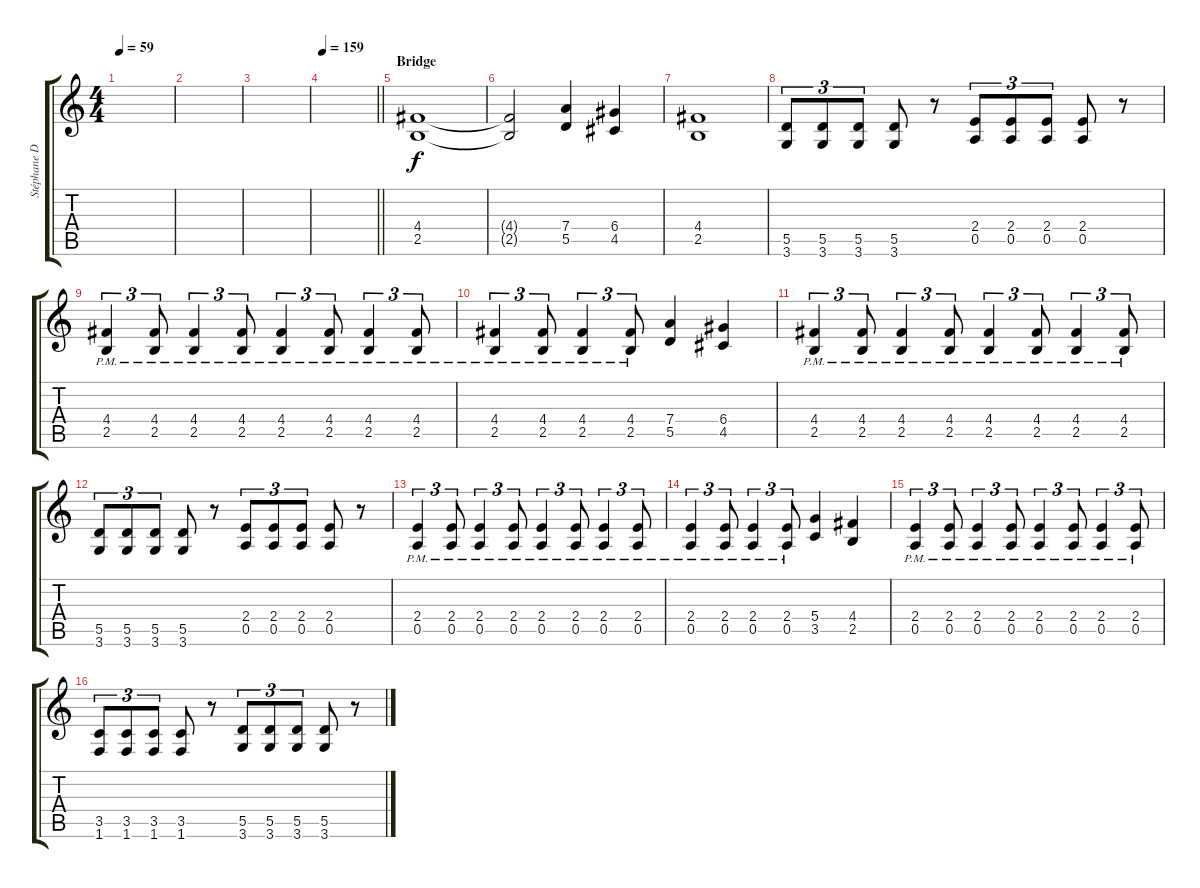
\track ("Stéphane Dumont" "Stéphane D") {instrument overdrivenguitar}
\staff {score tabs}
\tuning (E4 B3 G3 D3 A2 E2) {hide}
\ts (4 4)
\tempo 59
\clef g2
\ks c
|
|
|
\tempo 159
\barLineRight lightlight
|
\section ("" "Bridge")
(4.4 2.5).1 |
(4.4{t} 2.5{t}).2 (7.4 5.5).4 (6.4 4.5).4 |
(4.4 2.5).1 |
(5.5 3.6).8{tu (3 2)} (5.5 3.6).8{tu (3 2)} (5.5 3.6).8{tu (3 2)} (5.5 3.6).8 r.8 (2.4 0.5).8{tu (3 2)} (2.4 0.5).8{tu (3 2)} (2.4 0.5).8{tu (3 2)} (2.4 0.5).8 r.8 |
(4.4 2.5{pm}).4{tu (3 2)} (4.4 2.5{pm}).8{tu (3 2)} (4.4 2.5{pm}).4{tu (3 2)} (4.4 2.5{pm}).8{tu (3 2)} (4.4 2.5{pm}).4{tu (3 2)} (4.4 2.5{pm}).8{tu (3 2)} (4.4 2.5{pm}).4{tu (3 2)} (4.4 2.5{pm}).8{tu (3 2)} |
(4.4 2.5{pm}).4{tu (3 2)} (4.4 2.5{pm}).8{tu (3 2)} (4.4 2.5{pm}).4{tu (3 2)} (4.4 2.5{pm}).8{tu (3 2)} (7.4 5.5).4 (6.4 4.5).4 |
(4.4 2.5{pm}).4{tu (3 2)} (4.4 2.5{pm}).8{tu (3 2)} (4.4 2.5{pm}).4{tu (3 2)} (4.4 2.5{pm}).8{tu (3 2)} (4.4 2.5{pm}).4{tu (3 2)} (4.4 2.5{pm}).8{tu (3 2)} (4.4 2.5{pm}).4{tu (3 2)} (4.4 2.5{pm}).8{tu (3 2)} |
(5.5 3.6).8{tu (3 2)} (5.5 3.6).8{tu (3 2)} (5.5 3.6).8{tu (3 2)} (5.5 3.6).8 r.8 (2.4 0.5).8{tu (3 2)} (2.4 0.5).8{tu (3 2)} (2.4 0.5).8{tu (3 2)} (2.4 0.5).8 r.8 |
(2.4 0.5{pm}).4{tu (3 2)} (2.4 0.5{pm}).8{tu (3 2)} (2.4 0.5{pm}).4{tu (3 2)} (2.4 0.5{pm}).8{tu (3 2)} (2.4 0.5{pm}).4{tu (3 2)} (2.4 0.5{pm}).8{tu (3 2)} (2.4 0.5{pm}).4{tu (3 2)} (2.4 0.5{pm}).8{tu (3 2)} |
(2.4 0.5{pm}).4{tu (3 2)} (2.4 0.5{pm}).8{tu (3 2)} (2.4 0.5{pm}).4{tu (3 2)} (2.4 0.5{pm}).8{tu (3 2)} (5.4 3.5).4 (4.4 2.5).4 |
(2.4 0.5{pm}).4{tu (3 2)} (2.4 0.5{pm}).8{tu (3 2)} (2.4 0.5{pm}).4{tu (3 2)} (2.4 0.5{pm}).8{tu (3 2)} (2.4 0.5{pm}).4{tu (3 2)} (2.4 0.5{pm}).8{tu (3 2)} (2.4 0.5{pm}).4{tu (3 2)} (2.4 0.5{pm}).8{tu (3 2)} |
(3.5 1.6).8{tu (3 2)} (3.5 1.6).8{tu (3 2)} (3.5 1.6).8{tu (3 2)} (3.5 1.6).8 r.8 (5.5 3.6).8{tu (3 2)} (5.5 3.6).8{tu (3 2)} (5.5 3.6).8{tu (3 2)} (5.5 3.6).8 r.8
